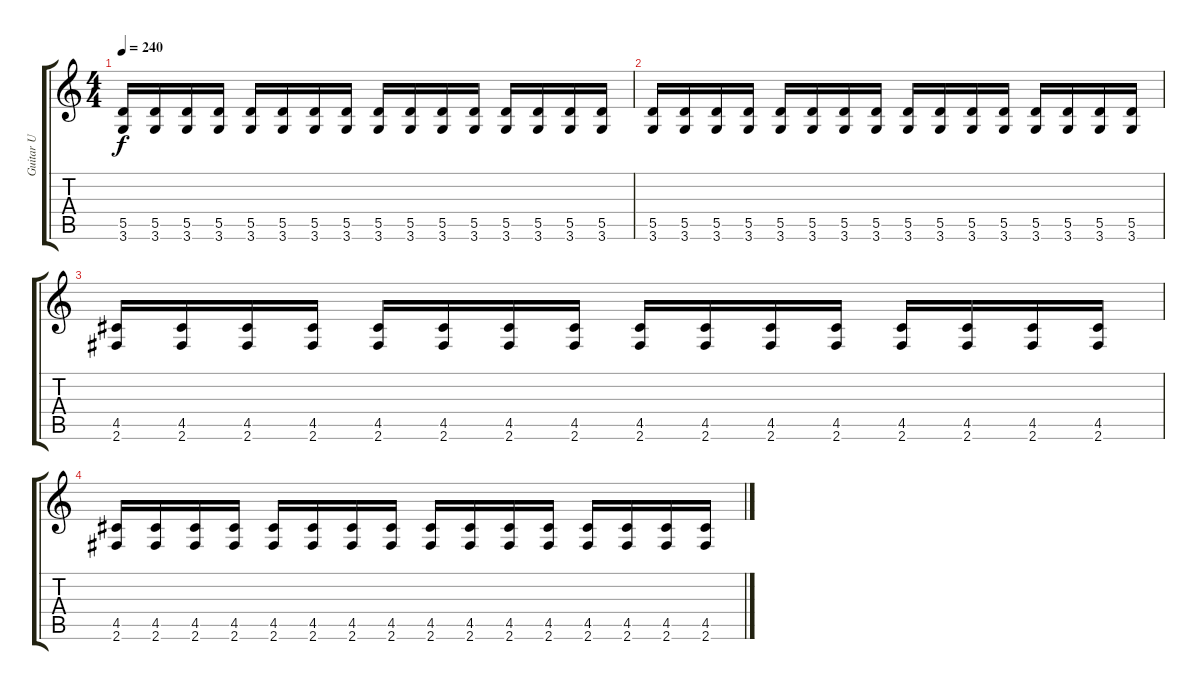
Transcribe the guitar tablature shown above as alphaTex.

\track ("Guitar U" "Guitar U") {instrument distortionguitar}
\staff {score tabs}
\tuning (E4 B3 G3 D3 A2 E2) {hide}
\ts (4 4)
\tempo 240
\clef g2
\ks c
(5.5 3.6).16{dy f} (5.5 3.6).16 (5.5 3.6).16 (5.5 3.6).16 (5.5 3.6).16 (5.5 3.6).16 (5.5 3.6).16 (5.5 3.6).16 (5.5 3.6).16 (5.5 3.6).16 (5.5 3.6).16 (5.5 3.6).16 (5.5 3.6).16 (5.5 3.6).16 (5.5 3.6).16 (5.5 3.6).16 |
(5.5 3.6).16 (5.5 3.6).16 (5.5 3.6).16 (5.5 3.6).16 (5.5 3.6).16 (5.5 3.6).16 (5.5 3.6).16 (5.5 3.6).16 (5.5 3.6).16 (5.5 3.6).16 (5.5 3.6).16 (5.5 3.6).16 (5.5 3.6).16 (5.5 3.6).16 (5.5 3.6).16 (5.5 3.6).16 |
(4.5 2.6).16 (4.5 2.6).16 (4.5 2.6).16 (4.5 2.6).16 (4.5 2.6).16 (4.5 2.6).16 (4.5 2.6).16 (4.5 2.6).16 (4.5 2.6).16 (4.5 2.6).16 (4.5 2.6).16 (4.5 2.6).16 (4.5 2.6).16 (4.5 2.6).16 (4.5 2.6).16 (4.5 2.6).16 |
(4.5 2.6).16 (4.5 2.6).16 (4.5 2.6).16 (4.5 2.6).16 (4.5 2.6).16 (4.5 2.6).16 (4.5 2.6).16 (4.5 2.6).16 (4.5 2.6).16 (4.5 2.6).16 (4.5 2.6).16 (4.5 2.6).16 (4.5 2.6).16 (4.5 2.6).16 (4.5 2.6).16 (4.5 2.6).16
